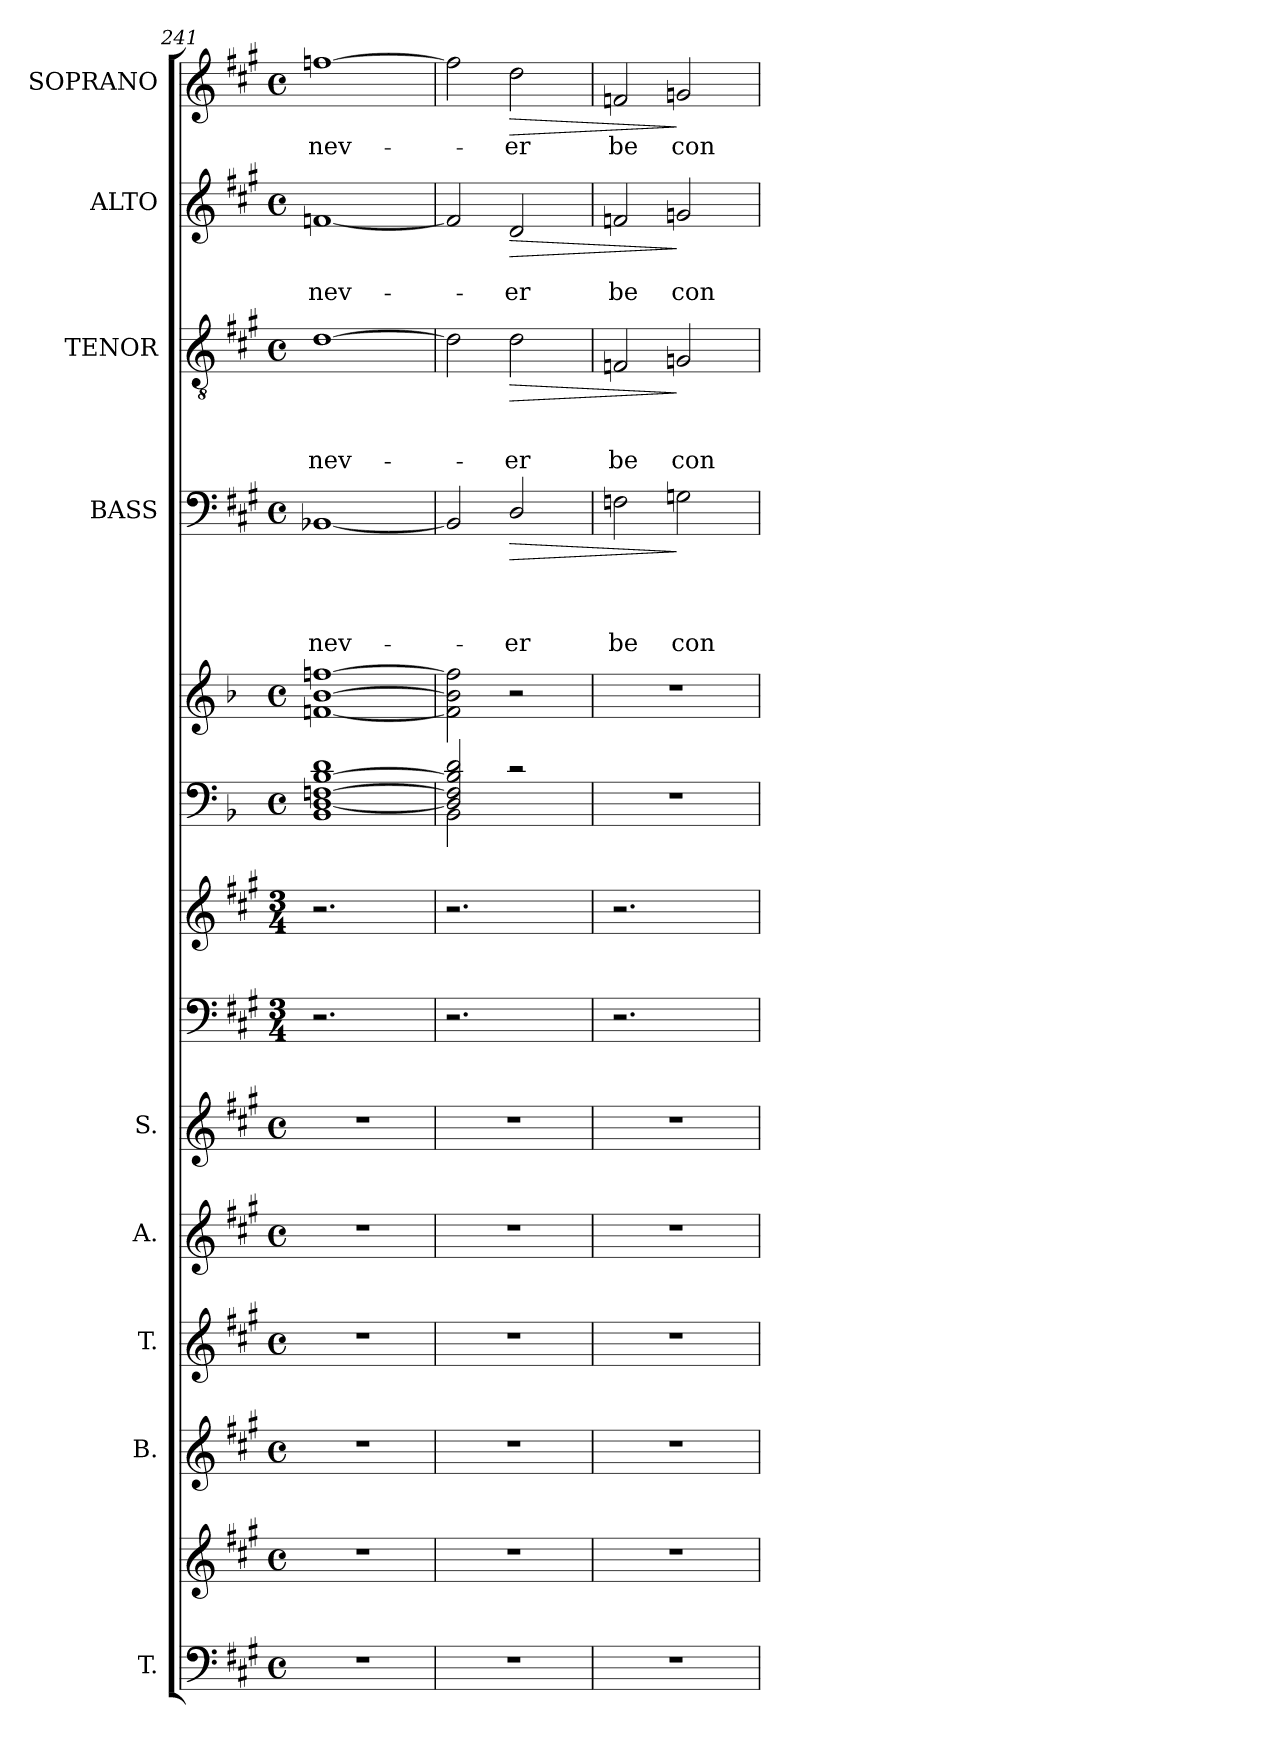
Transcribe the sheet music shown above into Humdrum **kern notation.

**kern	**kern	**kern	**kern	**kern	**kern	**kern	**kern	**kern	**kern	**kern	**text	**text	**text	**text	**dynam	**kern	**text	**text	**text	**dynam	**kern	**text	**text	**dynam	**kern	**text	**dynam
*part13	*part13	*part12	*part11	*part10	*part9	*part8	*part7	*part6	*part5	*part4	*part4	*part4	*part4	*part4	*part4	*part3	*part3	*part3	*part3	*part3	*part2	*part2	*part2	*part2	*part1	*part1	*part1
*staff14	*staff13	*staff12	*staff11	*staff10	*staff9	*staff8	*staff7	*staff6	*staff5	*staff4	*staff4	*staff4	*staff4	*staff4	*staff4	*staff3	*staff3	*staff3	*staff3	*staff3	*staff2	*staff2	*staff2	*staff2	*staff1	*staff1	*staff1
*I"T.	*	*I"B.	*I"T.	*I"A.	*I"S.	*	*	*	*	*I"BASS	*	*	*	*	*	*I"TENOR	*	*	*	*	*I"ALTO	*	*	*	*I"SOPRANO	*	*
*	*	*	*	*	*	*	*	*	*	*I'B.	*	*	*	*	*	*I'T.	*	*	*	*	*I'A.	*	*	*	*I'S.	*	*
*clefF4	*clefG2	*clefG2	*clefG2	*clefG2	*clefG2	*clefF4	*clefG2	*clefF4	*clefG2	*clefF4	*	*	*	*	*	*clefGv2	*	*	*	*	*clefG2	*	*	*	*clefG2	*	*
*k[f#c#g#]	*k[f#c#g#]	*k[f#c#g#]	*k[f#c#g#]	*k[f#c#g#]	*k[f#c#g#]	*k[f#c#g#]	*k[f#c#g#]	*k[b-]	*k[b-]	*k[f#c#g#]	*	*	*	*	*	*k[f#c#g#]	*	*	*	*	*k[f#c#g#]	*	*	*	*k[f#c#g#]	*	*
*A:	*A:	*A:	*A:	*A:	*A:	*A:	*A:	*F:	*F:	*A:	*	*	*	*	*	*A:	*	*	*	*	*A:	*	*	*	*A:	*	*
*M4/4	*M4/4	*M4/4	*M4/4	*M4/4	*M4/4	*M3/4	*M3/4	*M4/4	*M4/4	*M4/4	*	*	*	*	*	*M4/4	*	*	*	*	*M4/4	*	*	*	*M4/4	*	*
*met(c)	*met(c)	*met(c)	*met(c)	*met(c)	*met(c)	*	*	*met(c)	*met(c)	*met(c)	*	*	*	*	*	*met(c)	*	*	*	*	*met(c)	*	*	*	*met(c)	*	*
=241	=241	=241	=241	=241	=241	=241	=241	=241	=241	=241	=241	=241	=241	=241	=241	=241	=241	=241	=241	=241	=241	=241	=241	=241	=241	=241	=241
!	!	!	!	!	!	!	!	!	!	!	!	!	!	!LO:LY:b	!	!	!	!	!LO:LY:b	!	!	!	!LO:LY:b	!	!	!LO:LY:b	!
1r	1r	1r	1r	1r	1r	2.r	2.r	1BB- [>1D [>1Fn [>1B- 1d	[<1fn [>1b- [>1ffn	[<1BB-X	.	.	.	nev-	.	[>1d	.	.	nev-	.	[<1fn	.	nev-	.	[>1ffn	nev-	.
.	.	.	.	.	.	4ryy	4ryy	.	.	.	.	.	.	.	.	.	.	.	.	.	.	.	.	.	.	.	.
=242	=242	=242	=242	=242	=242	=242	=242	=242	=242	=242	=242	=242	=242	=242	=242	=242	=242	=242	=242	=242	=242	=242	=242	=242	=242	=242	=242
*	*	*	*	*	*	*	*	*^	*	*	*	*	*	*	*	*	*	*	*	*	*	*	*	*	*	*	*
1r	1r	1r	1r	1r	1r	2.r	2.r	2D/] 2F/] 2B-/] 2d/	2BB-\	2f\] 2b-\] 2ff\]	2BB-/]	.	.	.	.	.	2d\]	.	.	.	.	2f/]	.	.	.	2ff\]	.	.
!	!	!	!	!	!	!	!	!	!	!	!	!	!	!	!LO:LY:b	!LO:HP:b	!	!	!	!LO:LY:b	!LO:HP:b	!	!	!LO:LY:b	!LO:HP:b	!	!LO:LY:b	!LO:HP:b
.	.	.	.	.	.	.	.	2rc	2ryy	2r	2D/	.	.	.	-er	>	2d\	.	.	-er	>	2d/	.	-er	>	2dd\	-er	>
.	.	.	.	.	.	4ryy	4ryy	.	.	.	.	.	.	.	.	.	.	.	.	.	.	.	.	.	.	.	.	.
*	*	*	*	*	*	*	*	*v	*v	*	*	*	*	*	*	*	*	*	*	*	*	*	*	*	*	*	*	*
=243	=243	=243	=243	=243	=243	=243	=243	=243	=243	=243	=243	=243	=243	=243	=243	=243	=243	=243	=243	=243	=243	=243	=243	=243	=243	=243	=243
!	!	!	!	!	!	!	!	!	!	!	!	!	!	!LO:LY:b	!	!	!	!	!LO:LY:b	!	!	!	!LO:LY:b	!	!	!LO:LY:b	!
1r	1r	1r	1r	1r	1r	2.r	2.r	1r	1r	2Fn\	.	.	.	be	.	2Fn/	.	.	be	.	2fn/	.	be	.	2fn/	be	.
!	!	!	!	!	!	!	!	!	!	!	!	!	!	!LO:LY:b	!	!	!	!	!LO:LY:b	!	!	!	!LO:LY:b	!	!	!LO:LY:b	!
.	.	.	.	.	.	.	.	.	.	2Gn\	.	.	.	con-	]	2Gn/	.	.	con-	]	2gn/	.	con-	]	2gn/	con-	]
.	.	.	.	.	.	4ryy	4ryy	.	.	.	.	.	.	.	.	.	.	.	.	.	.	.	.	.	.	.	.
=	=	=	=	=	=	=	=	=	=	=	=	=	=	=	=	=	=	=	=	=	=	=	=	=	=	=	=
*-	*-	*-	*-	*-	*-	*-	*-	*-	*-	*-	*-	*-	*-	*-	*-	*-	*-	*-	*-	*-	*-	*-	*-	*-	*-	*-	*-
